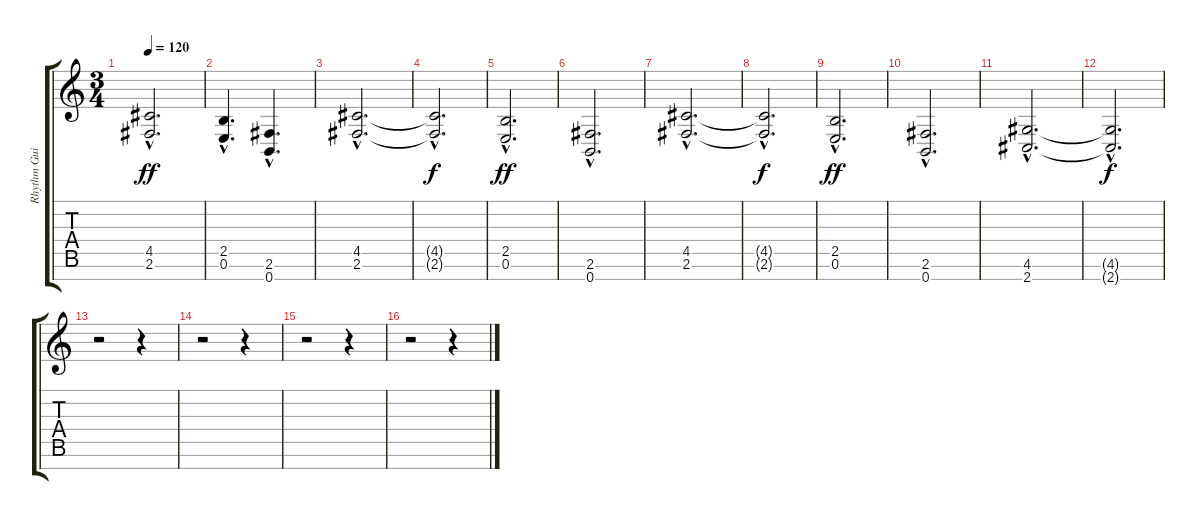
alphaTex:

\track ("Rhythm Guitar I" "Rhythm Gui") {instrument overdrivenguitar}
\staff {score tabs}
\tuning (E4 B3 G3 D3 A2 E2 B1) {hide}
\ts (3 4)
\tempo 120
\clef g2
\ks c
(4.5{hac} 2.6{hac}).2{d dy ff} |
(2.5{hac} 0.6{hac}).4{d} (2.6{hac} 0.7{hac}).4{d} |
(4.5{hac} 2.6{hac}).2{d} |
(4.5{hac t} 2.6{hac t}).2{d dy f} |
(2.5{hac} 0.6{hac}).2{d dy ff} |
(2.6{hac} 0.7{hac}).2{d} |
(4.5{hac} 2.6{hac}).2{d} |
(4.5{hac t} 2.6{hac t}).2{d dy f} |
(2.5{hac} 0.6{hac}).2{d dy ff} |
(2.6{hac} 0.7{hac}).2{d} |
(4.6{hac} 2.7{hac}).2{d} |
(4.6{hac t} 2.7{hac t}).2{d dy f} |
r.2 r.4 |
r.2 r.4 |
r.2 r.4 |
r.2 r.4
